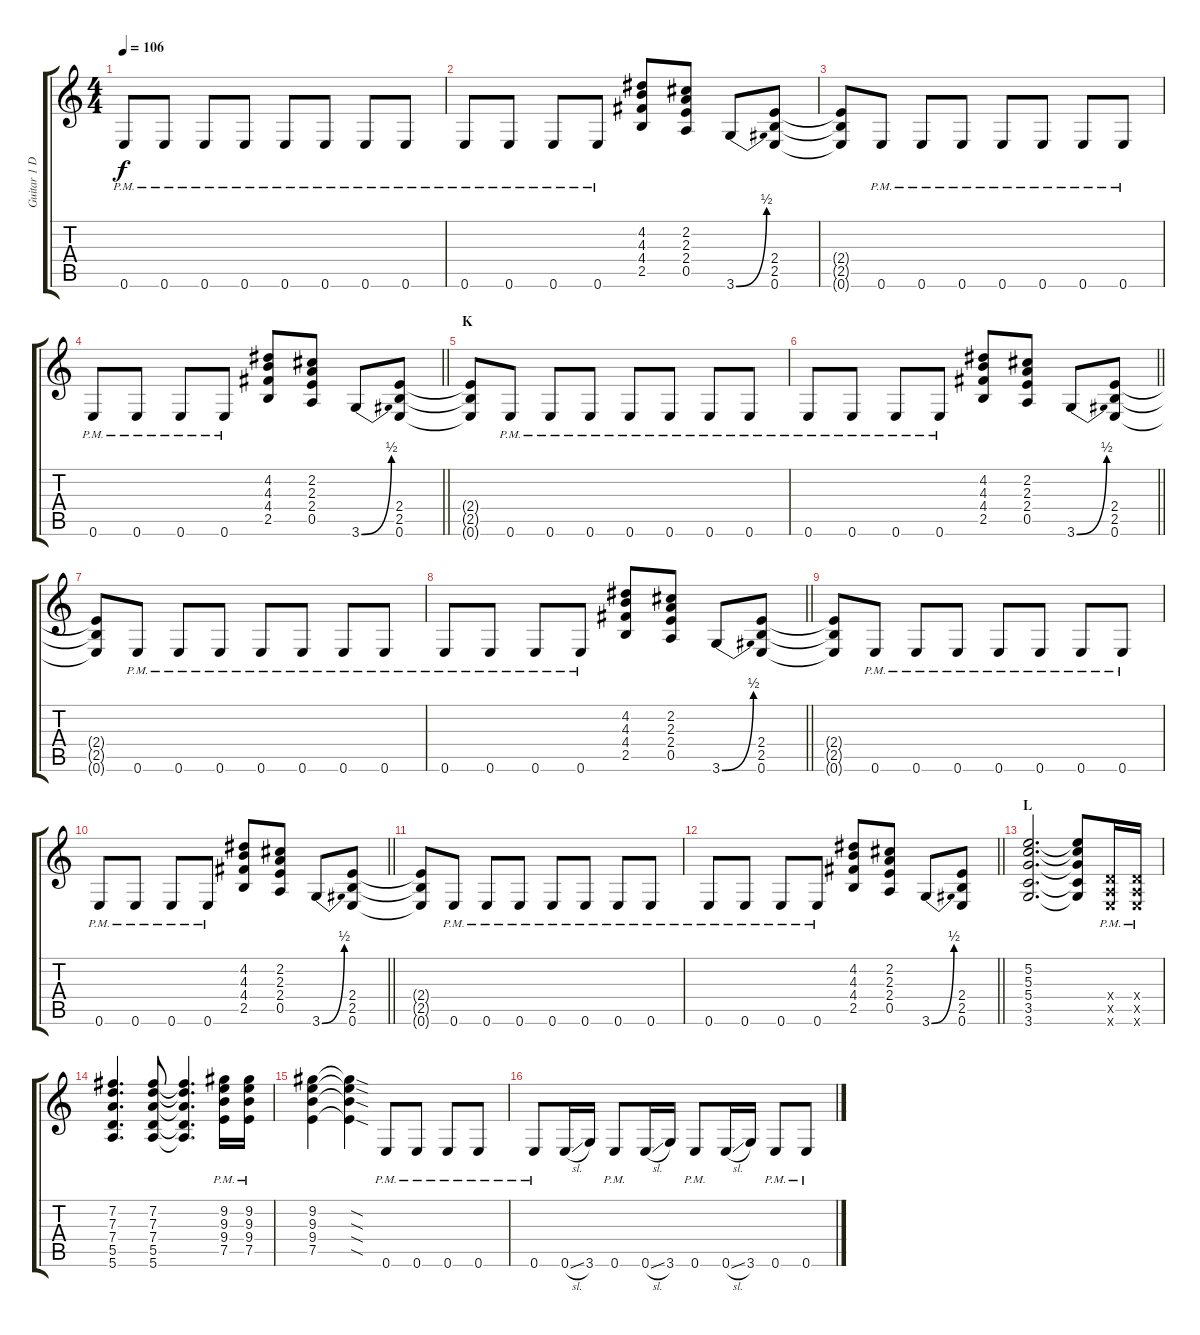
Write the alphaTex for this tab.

\track ("Guitar 1 DISTORTION" "Guitar 1 D") {instrument distortionguitar bank 255}
\staff {score tabs}
\tuning (E4 B3 G3 D3 A2 E2) {hide}
\ts (4 4)
\tempo 106
\clef g2
\ks c
0.6{pm}.8{dy f} 0.6{pm}.8 0.6{pm}.8 0.6{pm}.8 0.6{pm}.8 0.6{pm}.8 0.6{pm}.8 0.6{pm}.8 |
0.6{pm}.8 0.6{pm}.8 0.6{pm}.8 0.6{pm}.8 (4.2 4.3 4.4 2.5).8 (2.2 2.3 2.4 0.5).8 3.6{be (bend 0 0 60 2)}.8 (2.4 2.5 0.6).8 |
(2.4{t} 2.5{t} 0.6{t}).8 0.6{pm}.8 0.6{pm}.8 0.6{pm}.8 0.6{pm}.8 0.6{pm}.8 0.6{pm}.8 0.6{pm}.8 |
\barLineRight lightlight
0.6{pm}.8 0.6{pm}.8 0.6{pm}.8 0.6{pm}.8 (4.2 4.3 4.4 2.5).8 (2.2 2.3 2.4 0.5).8 3.6{be (bend 0 0 60 2)}.8 (2.4 2.5 0.6).8 |
\section ("" "K")
(2.4{t} 2.5{t} 0.6{t}).8 0.6{pm}.8 0.6{pm}.8 0.6{pm}.8 0.6{pm}.8 0.6{pm}.8 0.6{pm}.8 0.6{pm}.8 |
\barLineRight lightlight
0.6{pm}.8 0.6{pm}.8 0.6{pm}.8 0.6{pm}.8 (4.2 4.3 4.4 2.5).8 (2.2 2.3 2.4 0.5).8 3.6{be (bend 0 0 60 2)}.8 (2.4 2.5 0.6).8 |
(2.4{t} 2.5{t} 0.6{t}).8 0.6{pm}.8 0.6{pm}.8 0.6{pm}.8 0.6{pm}.8 0.6{pm}.8 0.6{pm}.8 0.6{pm}.8 |
\barLineRight lightlight
0.6{pm}.8 0.6{pm}.8 0.6{pm}.8 0.6{pm}.8 (4.2 4.3 4.4 2.5).8 (2.2 2.3 2.4 0.5).8 3.6{be (bend 0 0 60 2)}.8 (2.4 2.5 0.6).8 |
(2.4{t} 2.5{t} 0.6{t}).8 0.6{pm}.8 0.6{pm}.8 0.6{pm}.8 0.6{pm}.8 0.6{pm}.8 0.6{pm}.8 0.6{pm}.8 |
\barLineRight lightlight
0.6{pm}.8 0.6{pm}.8 0.6{pm}.8 0.6{pm}.8 (4.2 4.3 4.4 2.5).8 (2.2 2.3 2.4 0.5).8 3.6{be (bend 0 0 60 2)}.8 (2.4 2.5 0.6).8 |
(2.4{t} 2.5{t} 0.6{t}).8 0.6{pm}.8 0.6{pm}.8 0.6{pm}.8 0.6{pm}.8 0.6{pm}.8 0.6{pm}.8 0.6{pm}.8 |
\barLineRight lightlight
0.6{pm}.8 0.6{pm}.8 0.6{pm}.8 0.6{pm}.8 (4.2 4.3 4.4 2.5).8 (2.2 2.3 2.4 0.5).8 3.6{be (bend 0 0 60 2)}.8 (2.4 2.5 0.6).8 |
\section ("" "L")
(5.2 5.3 5.4 3.5 3.6).2{d} (5.2{t} 5.3{t} 5.4{t} 3.5{t} 3.6{t}).8 (0.4{pm x} 0.5{pm x} 0.6{pm x}).16 (0.4{pm x} 0.5{pm x} 0.6{pm x}).16 |
(7.2 7.3 7.4 5.5 5.6).4{d} (7.2 7.3 7.4 5.5 5.6).8 (7.2{t} 7.3{t} 7.4{t} 5.5{t} 5.6{t}).4{d} (9.2{pm} 9.3{pm} 9.4{pm} 7.5{pm}).16 (9.2{pm} 9.3{pm} 9.4{pm} 7.5{pm}).16 |
(9.2 9.3 9.4 7.5).4 (9.2{sod t} 9.3{sod t} 9.4{sod t} 7.5{sod t}).4 0.6{pm}.8 0.6{pm}.8 0.6{pm}.8 0.6{pm}.8 |
0.6{pm}.8 0.6{sl}.16 3.6.16 0.6{pm}.8 0.6{sl}.16 3.6.16 0.6{pm}.8 0.6{sl}.16 3.6.16 0.6{pm}.8 0.6{pm}.8
